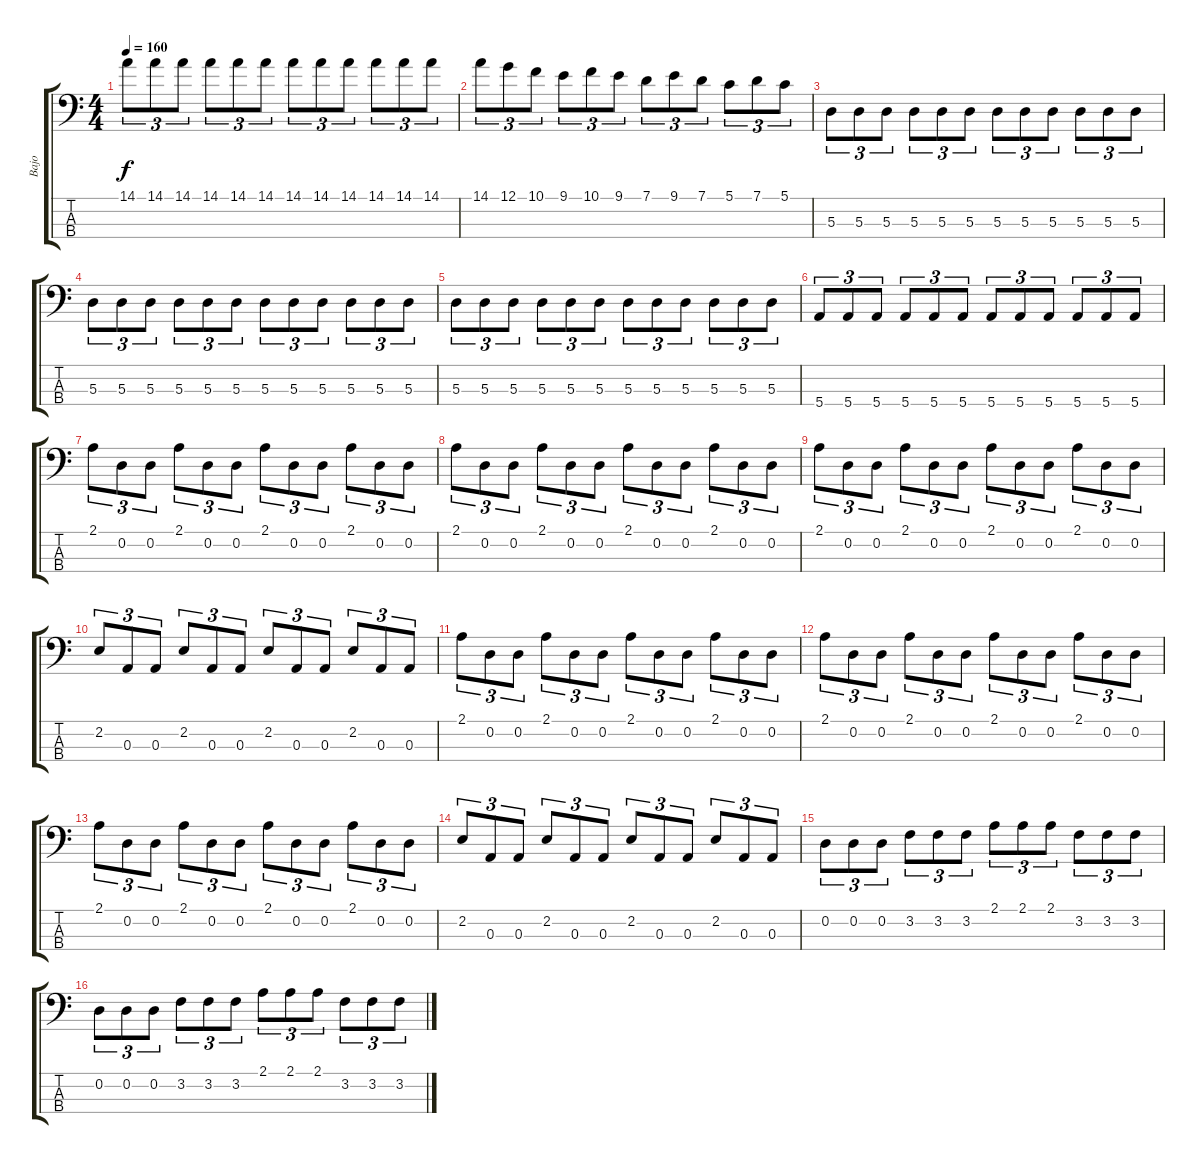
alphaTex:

\track ("Bajo" "Bajo") {instrument electricbasspick}
\staff {score tabs}
\tuning (G2 D2 A1 E1) {hide}
\ts (4 4)
\tempo 160
\clef f4
\ks c
14.1.8{tu (3 2) dy f} 14.1.8{tu (3 2)} 14.1.8{tu (3 2)} 14.1.8{tu (3 2)} 14.1.8{tu (3 2)} 14.1.8{tu (3 2)} 14.1.8{tu (3 2)} 14.1.8{tu (3 2)} 14.1.8{tu (3 2)} 14.1.8{tu (3 2)} 14.1.8{tu (3 2)} 14.1.8{tu (3 2)} |
14.1.8{tu (3 2)} 12.1.8{tu (3 2)} 10.1.8{tu (3 2)} 9.1.8{tu (3 2)} 10.1.8{tu (3 2)} 9.1.8{tu (3 2)} 7.1.8{tu (3 2)} 9.1.8{tu (3 2)} 7.1.8{tu (3 2)} 5.1.8{tu (3 2)} 7.1.8{tu (3 2)} 5.1.8{tu (3 2)} |
5.3.8{tu (3 2)} 5.3.8{tu (3 2)} 5.3.8{tu (3 2)} 5.3.8{tu (3 2)} 5.3.8{tu (3 2)} 5.3.8{tu (3 2)} 5.3.8{tu (3 2)} 5.3.8{tu (3 2)} 5.3.8{tu (3 2)} 5.3.8{tu (3 2)} 5.3.8{tu (3 2)} 5.3.8{tu (3 2)} |
5.3.8{tu (3 2)} 5.3.8{tu (3 2)} 5.3.8{tu (3 2)} 5.3.8{tu (3 2)} 5.3.8{tu (3 2)} 5.3.8{tu (3 2)} 5.3.8{tu (3 2)} 5.3.8{tu (3 2)} 5.3.8{tu (3 2)} 5.3.8{tu (3 2)} 5.3.8{tu (3 2)} 5.3.8{tu (3 2)} |
5.3.8{tu (3 2)} 5.3.8{tu (3 2)} 5.3.8{tu (3 2)} 5.3.8{tu (3 2)} 5.3.8{tu (3 2)} 5.3.8{tu (3 2)} 5.3.8{tu (3 2)} 5.3.8{tu (3 2)} 5.3.8{tu (3 2)} 5.3.8{tu (3 2)} 5.3.8{tu (3 2)} 5.3.8{tu (3 2)} |
5.4.8{tu (3 2)} 5.4.8{tu (3 2)} 5.4.8{tu (3 2)} 5.4.8{tu (3 2)} 5.4.8{tu (3 2)} 5.4.8{tu (3 2)} 5.4.8{tu (3 2)} 5.4.8{tu (3 2)} 5.4.8{tu (3 2)} 5.4.8{tu (3 2)} 5.4.8{tu (3 2)} 5.4.8{tu (3 2)} |
2.1.8{tu (3 2)} 0.2.8{tu (3 2)} 0.2.8{tu (3 2)} 2.1.8{tu (3 2)} 0.2.8{tu (3 2)} 0.2.8{tu (3 2)} 2.1.8{tu (3 2)} 0.2.8{tu (3 2)} 0.2.8{tu (3 2)} 2.1.8{tu (3 2)} 0.2.8{tu (3 2)} 0.2.8{tu (3 2)} |
2.1.8{tu (3 2)} 0.2.8{tu (3 2)} 0.2.8{tu (3 2)} 2.1.8{tu (3 2)} 0.2.8{tu (3 2)} 0.2.8{tu (3 2)} 2.1.8{tu (3 2)} 0.2.8{tu (3 2)} 0.2.8{tu (3 2)} 2.1.8{tu (3 2)} 0.2.8{tu (3 2)} 0.2.8{tu (3 2)} |
2.1.8{tu (3 2)} 0.2.8{tu (3 2)} 0.2.8{tu (3 2)} 2.1.8{tu (3 2)} 0.2.8{tu (3 2)} 0.2.8{tu (3 2)} 2.1.8{tu (3 2)} 0.2.8{tu (3 2)} 0.2.8{tu (3 2)} 2.1.8{tu (3 2)} 0.2.8{tu (3 2)} 0.2.8{tu (3 2)} |
2.2.8{tu (3 2)} 0.3.8{tu (3 2)} 0.3.8{tu (3 2)} 2.2.8{tu (3 2)} 0.3.8{tu (3 2)} 0.3.8{tu (3 2)} 2.2.8{tu (3 2)} 0.3.8{tu (3 2)} 0.3.8{tu (3 2)} 2.2.8{tu (3 2)} 0.3.8{tu (3 2)} 0.3.8{tu (3 2)} |
2.1.8{tu (3 2)} 0.2.8{tu (3 2)} 0.2.8{tu (3 2)} 2.1.8{tu (3 2)} 0.2.8{tu (3 2)} 0.2.8{tu (3 2)} 2.1.8{tu (3 2)} 0.2.8{tu (3 2)} 0.2.8{tu (3 2)} 2.1.8{tu (3 2)} 0.2.8{tu (3 2)} 0.2.8{tu (3 2)} |
2.1.8{tu (3 2)} 0.2.8{tu (3 2)} 0.2.8{tu (3 2)} 2.1.8{tu (3 2)} 0.2.8{tu (3 2)} 0.2.8{tu (3 2)} 2.1.8{tu (3 2)} 0.2.8{tu (3 2)} 0.2.8{tu (3 2)} 2.1.8{tu (3 2)} 0.2.8{tu (3 2)} 0.2.8{tu (3 2)} |
2.1.8{tu (3 2)} 0.2.8{tu (3 2)} 0.2.8{tu (3 2)} 2.1.8{tu (3 2)} 0.2.8{tu (3 2)} 0.2.8{tu (3 2)} 2.1.8{tu (3 2)} 0.2.8{tu (3 2)} 0.2.8{tu (3 2)} 2.1.8{tu (3 2)} 0.2.8{tu (3 2)} 0.2.8{tu (3 2)} |
2.2.8{tu (3 2)} 0.3.8{tu (3 2)} 0.3.8{tu (3 2)} 2.2.8{tu (3 2)} 0.3.8{tu (3 2)} 0.3.8{tu (3 2)} 2.2.8{tu (3 2)} 0.3.8{tu (3 2)} 0.3.8{tu (3 2)} 2.2.8{tu (3 2)} 0.3.8{tu (3 2)} 0.3.8{tu (3 2)} |
0.2.8{tu (3 2)} 0.2.8{tu (3 2)} 0.2.8{tu (3 2)} 3.2.8{tu (3 2)} 3.2.8{tu (3 2)} 3.2.8{tu (3 2)} 2.1.8{tu (3 2)} 2.1.8{tu (3 2)} 2.1.8{tu (3 2)} 3.2.8{tu (3 2)} 3.2.8{tu (3 2)} 3.2.8{tu (3 2)} |
0.2.8{tu (3 2)} 0.2.8{tu (3 2)} 0.2.8{tu (3 2)} 3.2.8{tu (3 2)} 3.2.8{tu (3 2)} 3.2.8{tu (3 2)} 2.1.8{tu (3 2)} 2.1.8{tu (3 2)} 2.1.8{tu (3 2)} 3.2.8{tu (3 2)} 3.2.8{tu (3 2)} 3.2.8{tu (3 2)}
